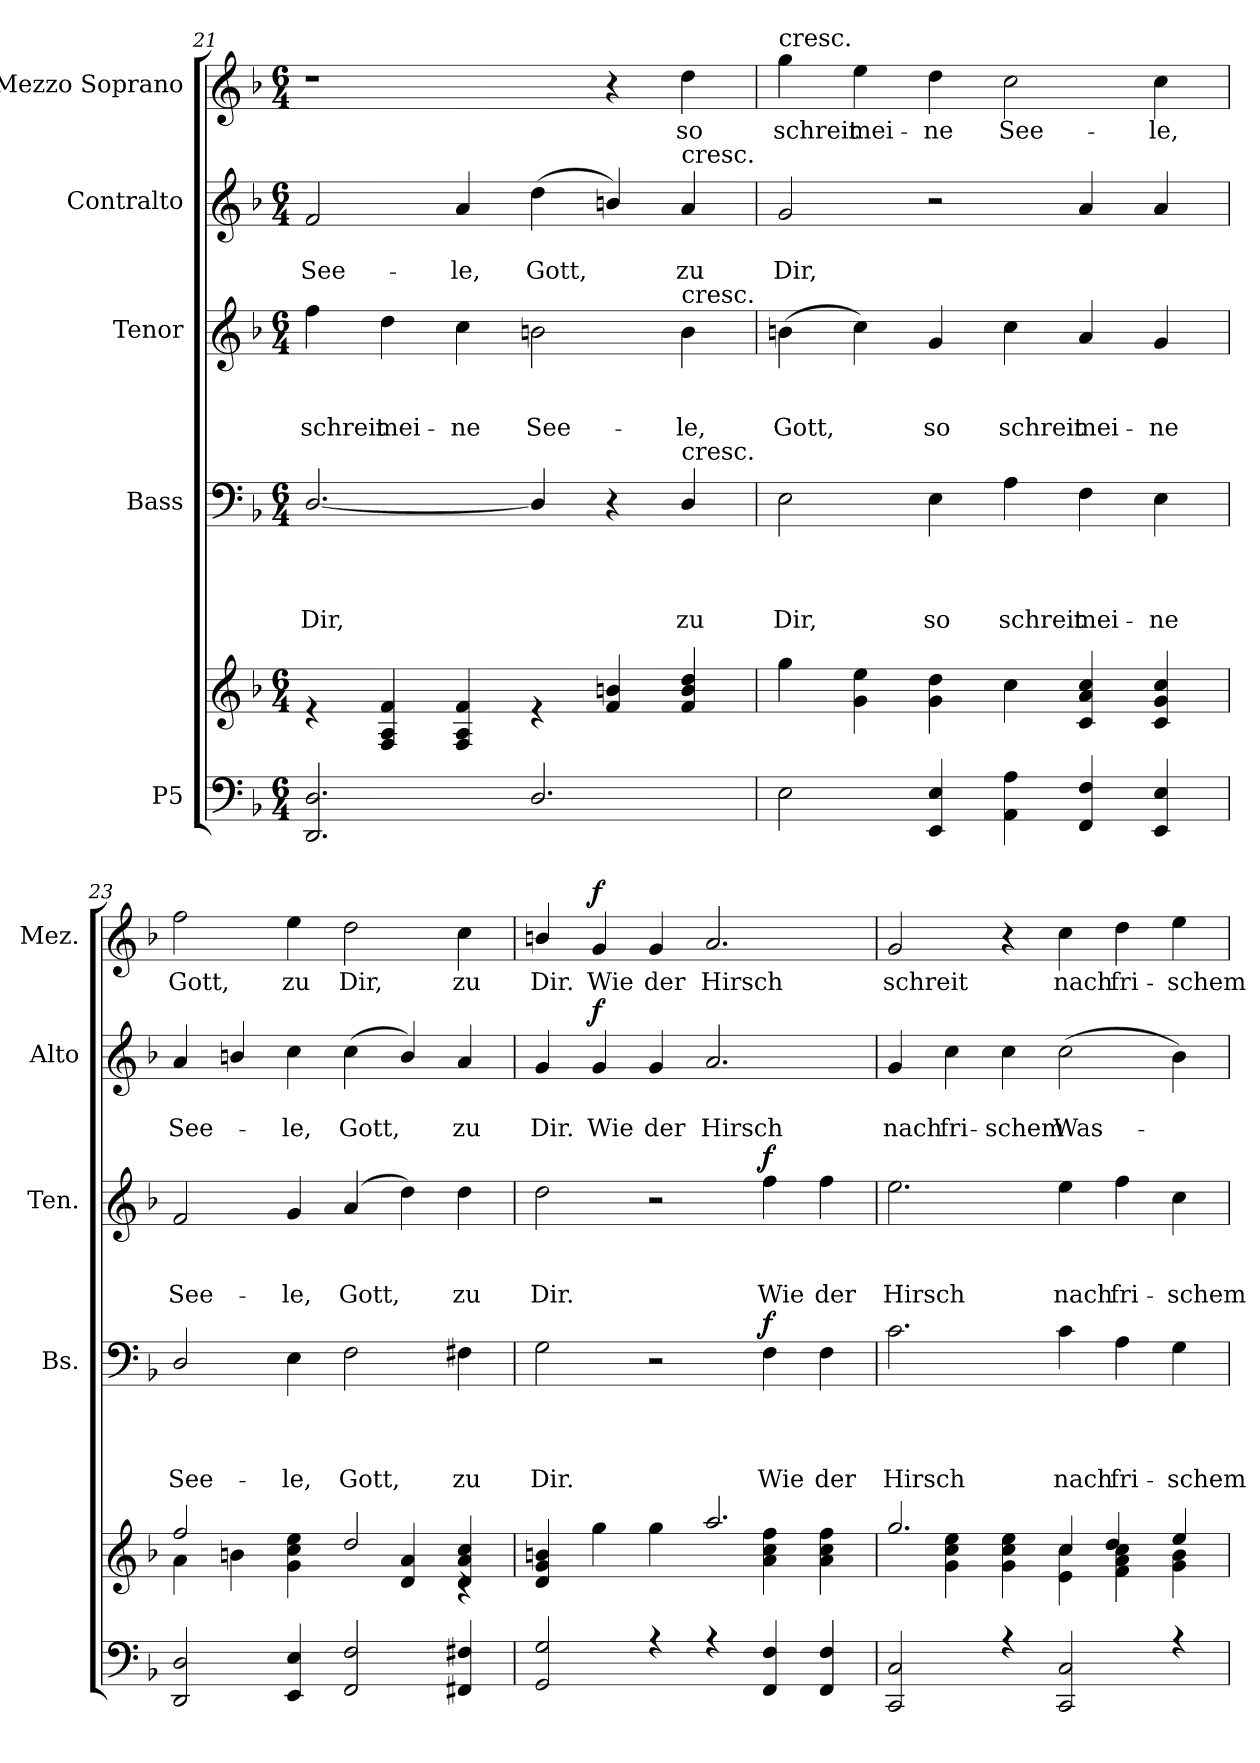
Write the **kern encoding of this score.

**kern	**kern	**kern	**text	**text	**text	**text	**dynam	**kern	**text	**text	**text	**dynam	**kern	**text	**text	**dynam	**kern	**text	**dynam
*part5	*part5	*part4	*part4	*part4	*part4	*part4	*part4	*part3	*part3	*part3	*part3	*part3	*part2	*part2	*part2	*part2	*part1	*part1	*part1
*staff6	*staff5	*staff4	*staff4	*staff4	*staff4	*staff4	*staff4	*staff3	*staff3	*staff3	*staff3	*staff3	*staff2	*staff2	*staff2	*staff2	*staff1	*staff1	*staff1
*I"P5	*	*I"Bass	*	*	*	*	*	*I"Tenor	*	*	*	*	*I"Contralto	*	*	*	*I"Mezzo Soprano	*	*
*	*	*I'Bs.	*	*	*	*	*	*I'Ten.	*	*	*	*	*I'Alto	*	*	*	*I'Mez.	*	*
!!LO:LB:g=z
*clefF4	*clefG2	*clefF4	*	*	*	*	*	*clefG2	*	*	*	*	*clefG2	*	*	*	*clefG2	*	*
*	*	*	*	*	*	*	*	*ITrd7c12	*	*	*	*	*	*	*	*	*	*	*
*k[b-]	*k[b-]	*k[b-]	*	*	*	*	*	*k[b-]	*	*	*	*	*k[b-]	*	*	*	*k[b-]	*	*
*F:	*F:	*F:	*	*	*	*	*	*F:	*	*	*	*	*F:	*	*	*	*F:	*	*
*M6/4	*M6/4	*M6/4	*	*	*	*	*	*M6/4	*	*	*	*	*M6/4	*	*	*	*M6/4	*	*
=21	=21	=21	=21	=21	=21	=21	=21	=21	=21	=21	=21	=21	=21	=21	=21	=21	=21	=21	=21
*^	*^	*	*	*	*	*	*	*	*	*	*	*	*	*	*	*	*	*	*
!	!	!	!	!	!	!	!	!LO:LY:b	!	!	!	!	!LO:LY:b	!	!	!	!LO:LY:b	!	!	!	!
2.DD/ 2.D/	1.ryy	1.ryy	4r	[<2.D/	.	.	.	Dir,	.	4f\	.	.	schreit	.	2f/	.	See-	.	1r	.	.
!	!	!	!	!	!	!	!	!	!	!	!	!	!LO:LY:b	!	!	!	!	!	!	!	!
.	.	.	4F/ 4A/ 4f/	.	.	.	.	.	.	4d\	.	.	mei-	.	.	.	.	.	.	.	.
!	!	!	!	!	!	!	!	!	!	!	!	!	!LO:LY:b	!	!	!	!LO:LY:b	!	!	!	!
.	.	.	4F/ 4A/ 4f/	.	.	.	.	.	.	4c\	.	.	-ne	.	4a/	.	-le,	.	.	.	.
!	!	!	!	!	!	!	!	!	!	!	!	!	!LO:LY:b	!	!	!	!LO:LY:b	!	!	!	!
2.D/	.	.	4r	4D/]	.	.	.	.	.	2Bn\	.	.	See-	.	(>4dd\	.	Gott,	.	.	.	.
.	.	.	4f/ 4bn/	4r	.	.	.	.	.	.	.	.	.	.	4bn/)	.	.	.	4r	.	.
!	!	!	!	!	!	!	!	!	!	!	!	!	!	!	!LO:TX:a:t=cresc.	!	!	!	!	!	!
!	!	!	!	!	!	!	!	!	!	!LO:TX:a:t=cresc.	!	!	!	!	!	!	!	!	!	!	!
!	!	!	!	!LO:TX:a:t=cresc.	!	!	!	!	!	!	!	!	!	!	!	!	!	!	!	!	!
!	!	!	!	!	!	!	!	!LO:LY:b	!	!	!	!	!LO:LY:b	!	!	!	!LO:LY:b	!	!	!LO:LY:b	!
.	.	.	4f/ 4b/ 4dd/	4D/	.	.	.	zu	.	4B\	.	.	-le,	.	4a/	.	zu	.	4dd\	so	.
=22	=22	=22	=22	=22	=22	=22	=22	=22	=22	=22	=22	=22	=22	=22	=22	=22	=22	=22	=22	=22	=22
!	!	!	!	!	!	!	!	!	!	!	!	!	!	!	!	!	!	!	!LO:TX:a:t=cresc.	!	!
!	!	!	!	!	!	!	!	!LO:LY:b	!	!	!	!	!LO:LY:b	!	!	!	!LO:LY:b	!	!	!LO:LY:b	!
2E\	1.ryy	1.ryy	4gg\	2E\	.	.	.	Dir,	.	(>4Bn\	.	.	Gott,	.	2g/	.	Dir,	.	4gg\	schreit	.
!	!	!	!	!	!	!	!	!	!	!	!	!	!	!	!	!	!	!	!	!LO:LY:b	!
.	.	.	4g\ 4ee\	.	.	.	.	.	.	4c\)	.	.	.	.	.	.	.	.	4ee\	mei-	.
!	!	!	!	!	!	!	!	!LO:LY:b	!	!	!	!	!LO:LY:b	!	!	!	!	!	!	!LO:LY:b	!
4EE/ 4E/	.	.	4g\ 4dd\	4E\	.	.	.	so	.	4G/	.	.	so	.	2r	.	.	.	4dd\	-ne	.
!	!	!	!	!	!	!	!	!LO:LY:b	!	!	!	!	!LO:LY:b	!	!	!	!	!	!	!LO:LY:b	!
4AA\ 4A\	.	.	4cc\	4A\	.	.	.	schreit	.	4c\	.	.	schreit	.	.	.	.	.	2cc\	See-	.
!	!	!	!	!	!	!	!	!LO:LY:b	!	!	!	!	!LO:LY:b	!	!	!	!	!	!	!	!
4FF/ 4F/	.	.	4c/ 4a/ 4cc/	4F\	.	.	.	mei-	.	4A/	.	.	mei-	.	4a/	.	.	.	.	.	.
!	!	!	!	!	!	!	!	!LO:LY:b	!	!	!	!	!LO:LY:b	!	!	!	!	!	!	!LO:LY:b	!
4EE/ 4E/	.	.	4c/ 4g/ 4cc/	4E\	.	.	.	-ne	.	4G/	.	.	-ne	.	4a/	.	.	.	4cc\	-le,	.
=23	=23	=23	=23	=23	=23	=23	=23	=23	=23	=23	=23	=23	=23	=23	=23	=23	=23	=23	=23	=23	=23
!	!	!	!	!	!	!	!	!LO:LY:b	!	!	!	!	!LO:LY:b	!	!	!	!LO:LY:b	!	!	!LO:LY:b	!
2DD/ 2D/	1.ryy	4a\	2ff/	2D/	.	.	.	See-	.	2F/	.	.	See-	.	4a/	.	See-	.	2ff\	Gott,	.
.	.	4bn\	.	.	.	.	.	.	.	.	.	.	.	.	4bn/	.	.	.	.	.	.
!	!	!	!	!	!	!	!	!LO:LY:b	!	!	!	!	!LO:LY:b	!	!	!	!LO:LY:b	!	!	!LO:LY:b	!
4EE/ 4E/	.	4g\ 4cc\ 4ee\	2ryy	4E\	.	.	.	-le,	.	4G/	.	.	-le,	.	4cc\	.	-le,	.	4ee\	zu	.
!	!	!	!	!	!	!	!	!LO:LY:b	!	!	!	!	!LO:LY:b	!	!	!	!LO:LY:b	!	!	!LO:LY:b	!
2FF/ 2F/	.	2dd/	.	2F\	.	.	.	Gott,	.	(<4A/	.	.	Gott,	.	(>4cc\	.	Gott,	.	2dd\	Dir,	.
.	.	.	4d/ 4a/	.	.	.	.	.	.	4d\)	.	.	.	.	4b/)	.	.	.	.	.	.
!	!	!	!	!	!	!	!	!LO:LY:b	!	!	!	!	!LO:LY:b	!	!	!	!LO:LY:b	!	!	!LO:LY:b	!
4FF#X/ 4F#X/	.	4d/ 4a/ 4cc/	4rc	4F#X\	.	.	.	zu	.	4d\	.	.	zu	.	4a/	.	zu	.	4cc\	zu	.
!!LO:PB:g=z
=24	=24	=24	=24	=24	=24	=24	=24	=24	=24	=24	=24	=24	=24	=24	=24	=24	=24	=24	=24	=24	=24
!	!	!	!	!	!	!	!	!LO:LY:b	!	!	!	!	!LO:LY:b	!	!	!	!LO:LY:b	!	!	!LO:LY:b	!
2GG/ 2G/	1.ryy	4d/ 4g/ 4bn/	2.ryy	2G\	.	.	.	Dir.	.	2d\	.	.	Dir.	.	4g/	.	Dir.	.	4bn/	Dir.	.
!	!	!	!	!	!	!	!	!	!	!	!	!	!	!	!	!	!LO:LY:b	!LO:DY:a	!	!LO:LY:b	!LO:DY:a
.	.	4gg\	.	.	.	.	.	.	.	.	.	.	.	.	4g/	.	Wie	f	4g/	Wie	f
!	!	!	!	!	!	!	!	!	!	!	!	!	!	!	!	!	!LO:LY:b	!	!	!LO:LY:b	!
4r	.	4gg\	.	2r	.	.	.	.	.	2r	.	.	.	.	4g/	.	der	.	4g/	der	.
!	!	!	!	!	!	!	!	!	!	!	!	!	!	!	!	!	!LO:LY:b	!	!	!LO:LY:b	!
4r	.	4ryy	2.aa/	.	.	.	.	.	.	.	.	.	.	.	2.a/	.	Hirsch	.	2.a/	Hirsch	.
!	!	!	!	!	!	!	!	!LO:LY:b	!LO:DY:a	!	!	!	!LO:LY:b	!LO:DY:a	!	!	!	!	!	!	!
4FF/ 4F/	.	4a\ 4cc\ 4ff\	.	4F\	.	.	.	Wie	f	4f\	.	.	Wie	f	.	.	.	.	.	.	.
!	!	!	!	!	!	!	!	!LO:LY:b	!	!	!	!	!LO:LY:b	!	!	!	!	!	!	!	!
4FF/ 4F/	.	4a\ 4cc\ 4ff\	.	4F\	.	.	.	der	.	4f\	.	.	der	.	.	.	.	.	.	.	.
=25	=25	=25	=25	=25	=25	=25	=25	=25	=25	=25	=25	=25	=25	=25	=25	=25	=25	=25	=25	=25	=25
!	!	!	!	!	!	!	!	!LO:LY:b	!	!	!	!	!LO:LY:b	!	!	!	!LO:LY:b	!	!	!LO:LY:b	!
2CC/ 2C/	1.ryy	4ryy	2.gg/	2.c\	.	.	.	Hirsch	.	2.e\	.	.	Hirsch	.	4g/	.	nach	.	2g/	schreit	.
!	!	!	!	!	!	!	!	!	!	!	!	!	!	!	!	!	!LO:LY:b	!	!	!	!
.	.	4g\ 4cc\ 4ee\	.	.	.	.	.	.	.	.	.	.	.	.	4cc\	.	fri-	.	.	.	.
!	!	!	!	!	!	!	!	!	!	!	!	!	!	!	!	!	!LO:LY:b	!	!	!	!
4r	.	4g\ 4cc\ 4ee\	.	.	.	.	.	.	.	.	.	.	.	.	4cc\	.	-schem	.	4r	.	.
!	!	!	!	!	!	!	!	!LO:LY:b	!	!	!	!	!LO:LY:b	!	!	!	!LO:LY:b	!	!	!LO:LY:b	!
2CC/ 2C/	.	4e\ 4cc\	4cc/	4c\	.	.	.	nach	.	4e\	.	.	nach	.	(>2cc\	.	Was-	.	4cc\	nach	.
!	!	!	!	!	!	!	!	!LO:LY:b	!	!	!	!	!LO:LY:b	!	!	!	!	!	!	!LO:LY:b	!
.	.	4f\ 4a\ 4cc\	4dd/	4A\	.	.	.	fri-	.	4f\	.	.	fri-	.	.	.	.	.	4dd\	fri-	.
!	!	!	!	!	!	!	!	!LO:LY:b	!	!	!	!	!LO:LY:b	!	!	!	!	!	!	!LO:LY:b	!
4r	.	4g\ 4b-\	4ee/	4G\	.	.	.	-schem	.	4c\	.	.	-schem	.	4b-\)	.	.	.	4ee\	-schem	.
*v	*v	*	*	*	*	*	*	*	*	*	*	*	*	*	*	*	*	*	*	*	*
*	*v	*v	*	*	*	*	*	*	*	*	*	*	*	*	*	*	*	*	*	*
=	=	=	=	=	=	=	=	=	=	=	=	=	=	=	=	=	=	=	=
*-	*-	*-	*-	*-	*-	*-	*-	*-	*-	*-	*-	*-	*-	*-	*-	*-	*-	*-	*-
